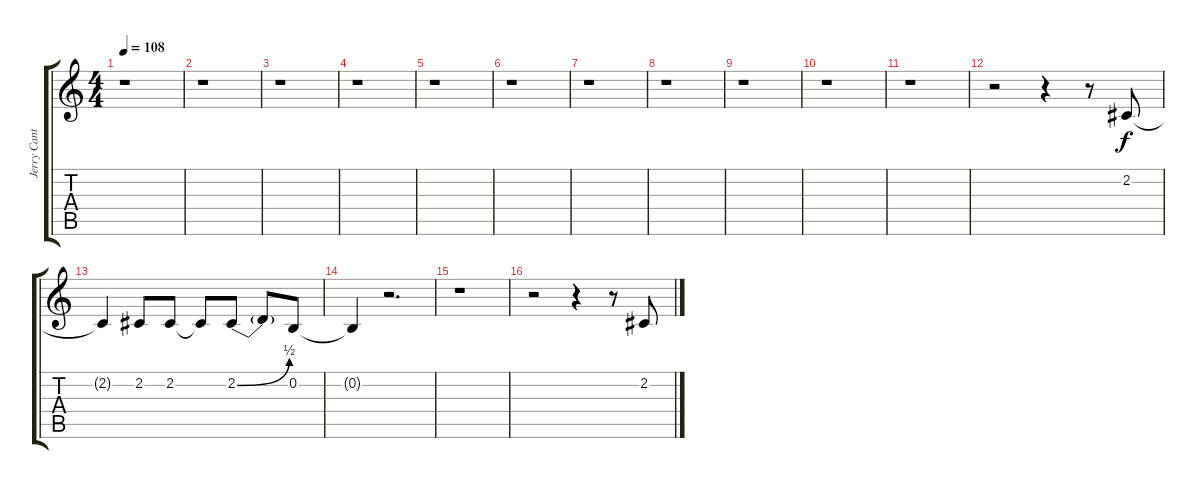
\track ("Jerry Cantrell- Backing Vocals" "Jerry Cant") {instrument lead2sawtooth}
\staff {score tabs}
\tuning (E4 B3 G3 D3 A2 E2) {hide}
\ts (4 4)
\tempo 108
\clef g2
\ks c
r.1{dy f} |
r.1 |
r.1 |
r.1 |
r.1 |
r.1 |
r.1 |
r.1 |
r.1 |
r.1 |
r.1 |
r.2 r.4 r.8 2.2.8 |
2.2{t}.4 2.2.8 2.2.8 2.2{t}.8 2.2{be (bend 0 0 60 2)}.8 2.2{t}.8 0.2.8 |
0.2{t}.4 r.2{d} |
r.1 |
r.2 r.4 r.8 2.2.8
